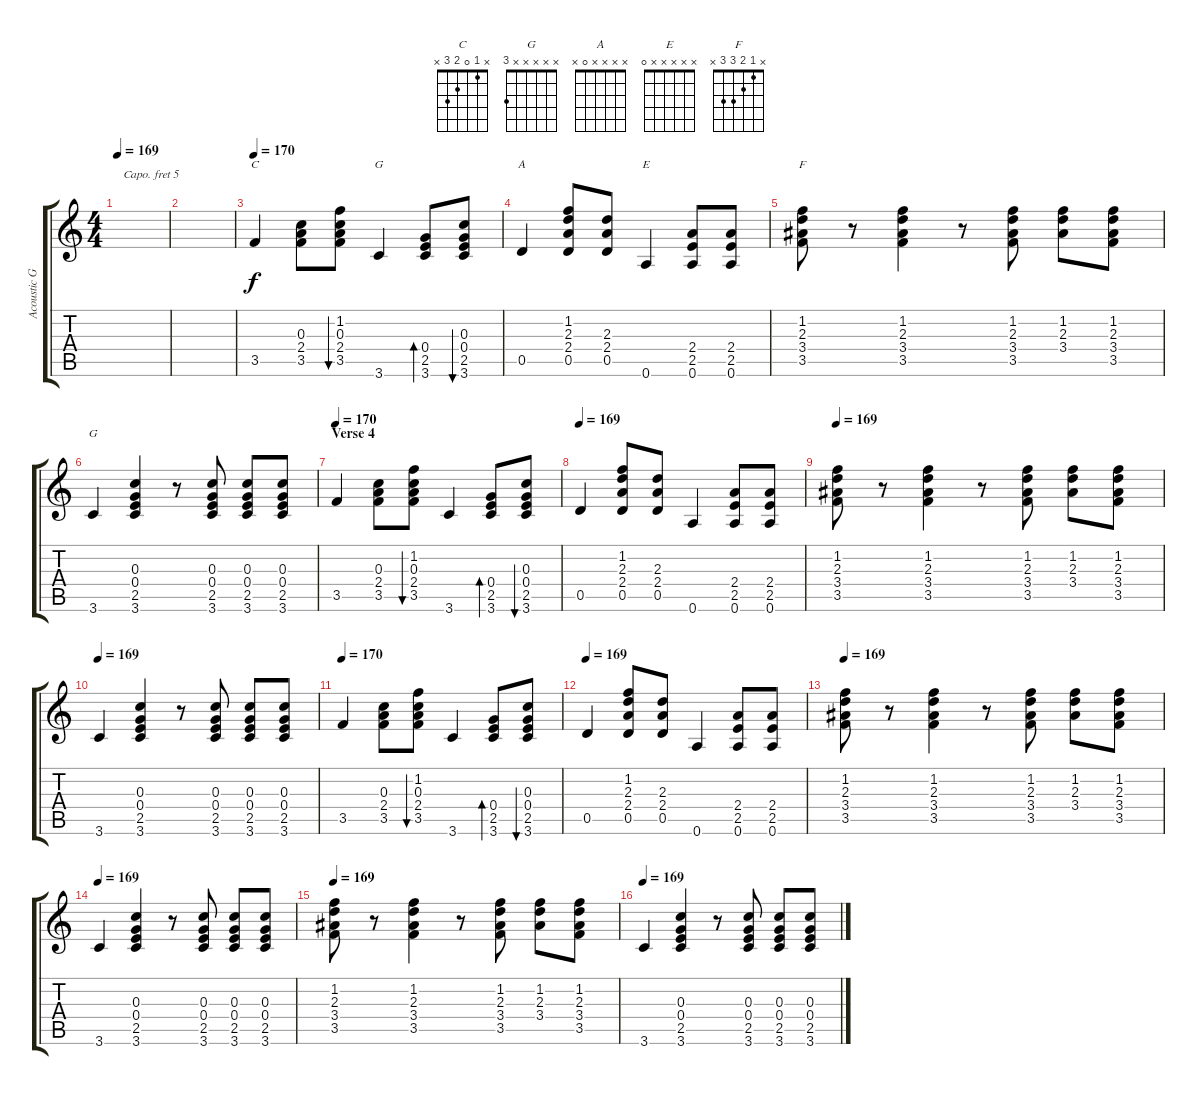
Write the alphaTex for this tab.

\track ("Acoustic Guitar" "Acoustic G") {instrument acousticguitarnylon}
\staff {score tabs}
\capo 5
\tuning (E4 B3 G3 D3 A2 E2) {hide}
\chord ("C" x 1 0 2 3 x)
\chord ("G" x x x x 2 3)
\chord ("A" x x x x 0 x)
\chord ("E" x x x x x 0)
\chord ("F" x 1 2 3 3 x)
\chord ("G" x x x x x 3)
\ts (4 4)
\tempo 169
\clef g2
\ks c
|
|
\tempo 170
3.5.4{ch "C"} (0.3 2.4 3.5).8 (1.2 0.3 2.4 3.5).8{bu 120} 3.6.4{ch "G"} (0.4 2.5 3.6).8{bd 120} (0.3 0.4 2.5 3.6).8{bu 120} |
0.5.4{ch "A"} (1.2 2.3 2.4 0.5).8 (2.3 2.4 0.5).8 0.6.4{ch "E"} (2.4 2.5 0.6).8 (2.4 2.5 0.6).8 |
(1.2 2.3 3.4 3.5).8{ch "F"} r.8 (1.2 2.3 3.4 3.5).4 r.8 (1.2 2.3 3.4 3.5).8 (1.2 2.3 3.4).8 (1.2 2.3 3.4 3.5).8 |
3.6.4{ch "G"} (0.3 0.4 2.5 3.6).4 r.8 (0.3 0.4 2.5 3.6).8 (0.3 0.4 2.5 3.6).8 (0.3 0.4 2.5 3.6).8 |
\section ("" "Verse 4")
\tempo 169
\tempo 170
3.5.4 (0.3 2.4 3.5).8 (1.2 0.3 2.4 3.5).8{bu 120} 3.6.4 (0.4 2.5 3.6).8{bd 120} (0.3 0.4 2.5 3.6).8{bu 120} |
\tempo 169
0.5.4 (1.2 2.3 2.4 0.5).8 (2.3 2.4 0.5).8 0.6.4 (2.4 2.5 0.6).8 (2.4 2.5 0.6).8 |
\tempo 169
(1.2 2.3 3.4 3.5).8 r.8 (1.2 2.3 3.4 3.5).4 r.8 (1.2 2.3 3.4 3.5).8 (1.2 2.3 3.4).8 (1.2 2.3 3.4 3.5).8 |
\tempo 169
3.6.4 (0.3 0.4 2.5 3.6).4 r.8 (0.3 0.4 2.5 3.6).8 (0.3 0.4 2.5 3.6).8 (0.3 0.4 2.5 3.6).8 |
\tempo 169
\tempo 170
3.5.4 (0.3 2.4 3.5).8 (1.2 0.3 2.4 3.5).8{bu 120} 3.6.4 (0.4 2.5 3.6).8{bd 120} (0.3 0.4 2.5 3.6).8{bu 120} |
\tempo 169
0.5.4 (1.2 2.3 2.4 0.5).8 (2.3 2.4 0.5).8 0.6.4 (2.4 2.5 0.6).8 (2.4 2.5 0.6).8 |
\tempo 169
(1.2 2.3 3.4 3.5).8 r.8 (1.2 2.3 3.4 3.5).4 r.8 (1.2 2.3 3.4 3.5).8 (1.2 2.3 3.4).8 (1.2 2.3 3.4 3.5).8 |
\tempo 169
3.6.4 (0.3 0.4 2.5 3.6).4 r.8 (0.3 0.4 2.5 3.6).8 (0.3 0.4 2.5 3.6).8 (0.3 0.4 2.5 3.6).8 |
\tempo 169
(1.2 2.3 3.4 3.5).8 r.8 (1.2 2.3 3.4 3.5).4 r.8 (1.2 2.3 3.4 3.5).8 (1.2 2.3 3.4).8 (1.2 2.3 3.4 3.5).8 |
\tempo 169
3.6.4 (0.3 0.4 2.5 3.6).4 r.8 (0.3 0.4 2.5 3.6).8 (0.3 0.4 2.5 3.6).8 (0.3 0.4 2.5 3.6).8
